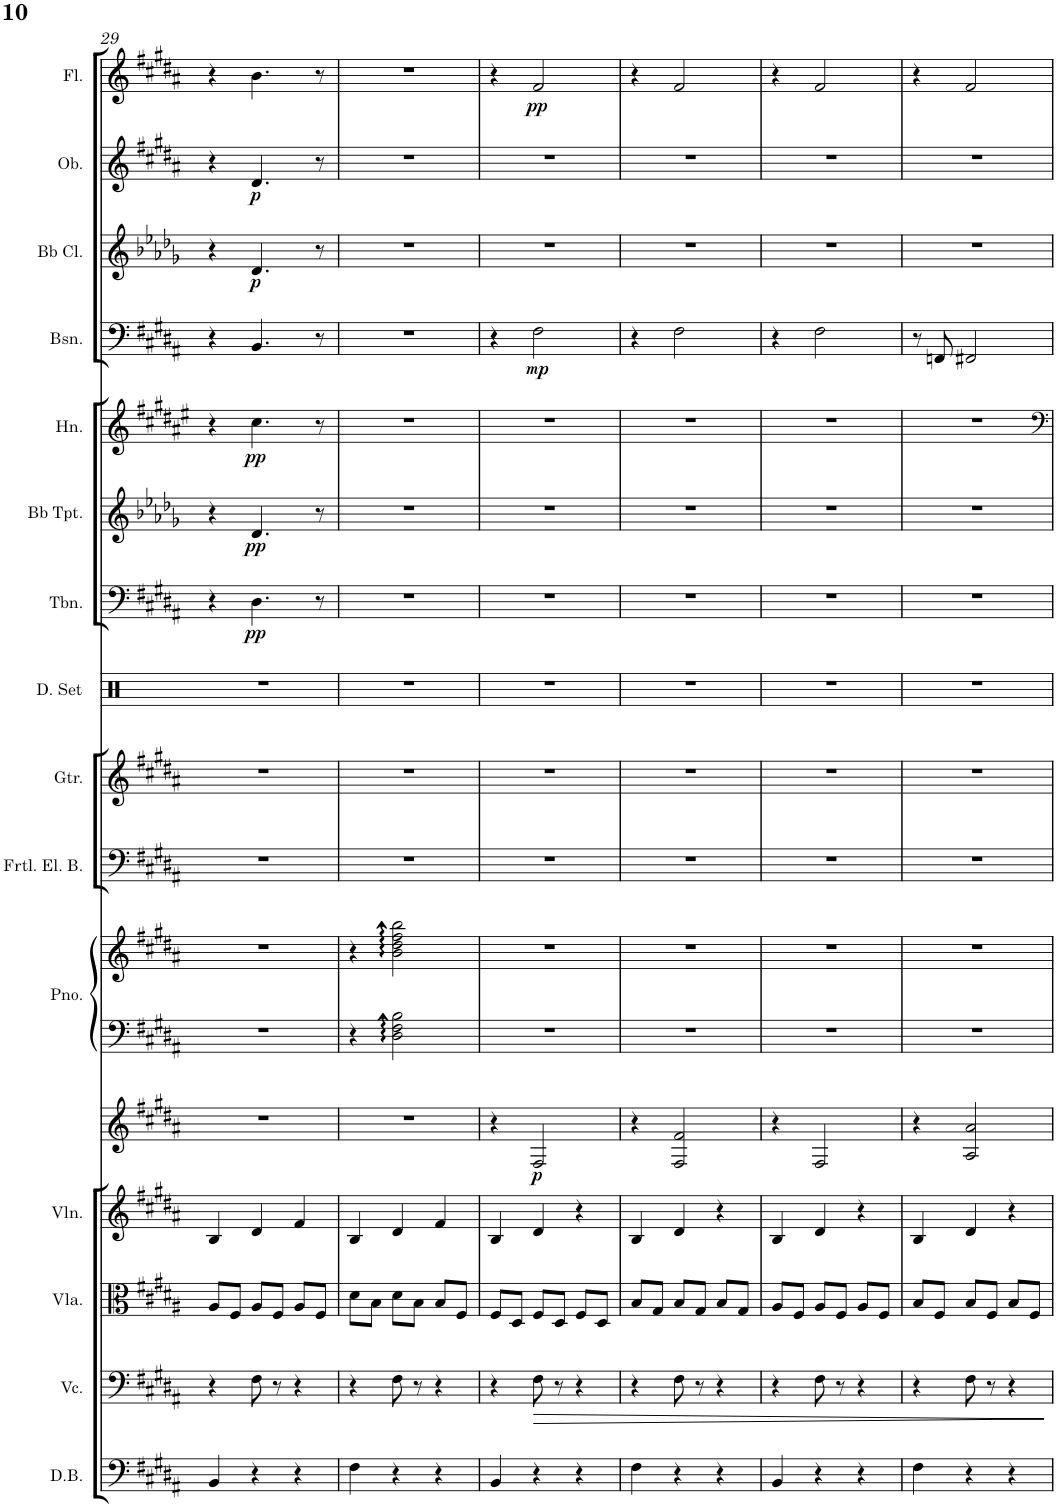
**kern	**kern	**dynam	**kern	**kern	**kern	**dynam	**kern	**kern	**kern	**kern	**kern	**kern	**dynam	**kern	**dynam	**kern	**dynam	**kern	**dynam	**kern	**dynam	**kern	**dynam	**kern	**dynam
*part16	*part15	*part15	*part14	*part13	*part12	*part12	*part11	*part11	*part10	*part9	*part8	*part7	*part7	*part6	*part6	*part5	*part5	*part4	*part4	*part3	*part3	*part2	*part2	*part1	*part1
*staff17	*staff16	*staff16	*staff15	*staff14	*staff13	*staff13	*staff12	*staff11	*staff10	*staff9	*staff8	*staff7	*staff7	*staff6	*staff6	*staff5	*staff5	*staff4	*staff4	*staff3	*staff3	*staff2	*staff2	*staff1	*staff1
*I"Double Bass	*I"Cello	*	*I"Viola	*I"Violin	*I"Voice	*	*I"Piano	*	*I"Fretless Electric Bass	*I"Guitar	*I"Drumset	*I"Trombone	*	*I"Trumpet in Bb	*	*I"Horn in F	*	*I"Bassoon	*	*I"Clarinet in Bb	*	*I"Oboe	*	*I"Flute	*
*I'D.B.	*	*	*I'Vla.	*I'Vln.	*	*	*I'Pno.	*	*I'Frtl. El. B.	*I'Gtr.	*I'D. Set	*I'Tbn.	*	*	*	*I'Hn.	*	*I'Bsn.	*	*	*	*I'Ob.	*	*I'Fl.	*
!!LO:PB:g=z
*clefF4	*clefF4	*	*clefC3	*clefG2	*clefG2	*	*clefF4	*clefG2	*clefF4	*clefG2	*clefX	*clefF4	*	*clefG2	*	*clefG2	*	*clefF4	*	*clefG2	*	*clefG2	*	*clefG2	*
*Trd7c12	*	*	*	*	*	*	*	*	*Trd7c12	*Trd7c12	*	*	*	*Trd1c2	*	*Trd4c7	*	*	*	*Trd1c2	*	*	*	*	*
*k[f#c#g#d#a#]	*k[f#c#g#d#a#]	*	*k[f#c#g#d#a#]	*k[f#c#g#d#a#]	*k[f#c#g#d#a#]	*	*k[f#c#g#d#a#]	*k[f#c#g#d#a#]	*k[f#c#g#d#a#]	*k[f#c#g#d#a#]	*k[f#c#g#d#a#]	*k[f#c#g#d#a#]	*	*k[b-e-a-d-g-]	*	*k[f#c#g#d#a#e#]	*	*k[f#c#g#d#a#]	*	*k[b-e-a-d-g-]	*	*k[f#c#g#d#a#]	*	*k[f#c#g#d#a#]	*
*B:	*B:	*	*B:	*B:	*B:	*	*B:	*B:	*B:	*B:	*B:	*B:	*	*D-:	*	*F#:	*	*B:	*	*D-:	*	*B:	*	*B:	*
*M3/4	*M3/4	*	*M3/4	*M3/4	*M3/4	*	*M3/4	*M3/4	*M3/4	*M3/4	*M3/4	*M3/4	*	*M3/4	*	*M3/4	*	*M3/4	*	*M3/4	*	*M3/4	*	*M3/4	*
=29	=29	=29	=29	=29	=29	=29	=29	=29	=29	=29	=29	=29	=29	=29	=29	=29	=29	=29	=29	=29	=29	=29	=29	=29	=29
4BB/	4r	.	8A#/L	4B/	2.r	.	2.r	2.r	2.r	2.r	2.r	4r	.	4r	.	4r	.	4r	.	4r	.	4r	.	4r	.
.	.	.	8F#/J	.	.	.	.	.	.	.	.	.	.	.	.	.	.	.	.	.	.	.	.	.	.
!	!	!	!	!	!	!	!	!	!	!	!	!	!LO:DY:b	!	!LO:DY:b	!	!LO:DY:b	!	!	!	!LO:DY:b	!	!LO:DY:b	!	!
4r	8F#\	.	8A#/L	4d#/	.	.	.	.	.	.	.	4.D#\	pp	4.d-/	pp	4.cc#\	pp	4.BB/	.	4.d-/	p	4.d#/	p	4.b\	.
.	8r	.	8F#/J	.	.	.	.	.	.	.	.	.	.	.	.	.	.	.	.	.	.	.	.	.	.
4r	4r	.	8A#/L	4f#/	.	.	.	.	.	.	.	.	.	.	.	.	.	.	.	.	.	.	.	.	.
.	.	.	8F#/J	.	.	.	.	.	.	.	.	8r	.	8r	.	8r	.	8r	.	8r	.	8r	.	8r	.
=30	=30	=30	=30	=30	=30	=30	=30	=30	=30	=30	=30	=30	=30	=30	=30	=30	=30	=30	=30	=30	=30	=30	=30	=30	=30
4F#\	4r	.	8d#\L	4B/	2.r	.	4r	4r	2.r	2.r	2.r	2.r	.	2.r	.	2.r	.	2.r	.	2.r	.	2.r	.	2.r	.
.	.	.	8B\J	.	.	.	.	.	.	.	.	.	.	.	.	.	.	.	.	.	.	.	.	.	.
4r	8F#\	.	8d#\L	4d#/	.	.	2D#\ 2F#\ 2B\	2b\ 2dd#\ 2ff#\ 2bb\	.	.	.	.	.	.	.	.	.	.	.	.	.	.	.	.	.
.	8r	.	8B\J	.	.	.	.	.	.	.	.	.	.	.	.	.	.	.	.	.	.	.	.	.	.
4r	4r	.	8B/L	4f#/	.	.	.	.	.	.	.	.	.	.	.	.	.	.	.	.	.	.	.	.	.
.	.	.	8F#/J	.	.	.	.	.	.	.	.	.	.	.	.	.	.	.	.	.	.	.	.	.	.
=31	=31	=31	=31	=31	=31	=31	=31	=31	=31	=31	=31	=31	=31	=31	=31	=31	=31	=31	=31	=31	=31	=31	=31	=31	=31
4BB/	4r	.	8F#/L	4B/	4r	.	2.r	2.r	2.r	2.r	2.r	2.r	.	2.r	.	2.r	.	4r	.	2.r	.	2.r	.	4r	.
.	.	.	8D#/J	.	.	.	.	.	.	.	.	.	.	.	.	.	.	.	.	.	.	.	.	.	.
!	!	!LO:HP:b	!	!	!	!LO:DY:b	!	!	!	!	!	!	!	!	!	!	!	!	!LO:DY:b	!	!	!	!	!	!LO:DY:b
4r	8F#\	>	8F#/L	4d#/	2F#/	p	.	.	.	.	.	.	.	.	.	.	.	2F#\	mp	.	.	.	.	2f#/	pp
.	8r	.	8D#/J	.	.	.	.	.	.	.	.	.	.	.	.	.	.	.	.	.	.	.	.	.	.
4r	4r	.	8F#/L	4r	.	.	.	.	.	.	.	.	.	.	.	.	.	.	.	.	.	.	.	.	.
.	.	.	8D#/J	.	.	.	.	.	.	.	.	.	.	.	.	.	.	.	.	.	.	.	.	.	.
=32	=32	=32	=32	=32	=32	=32	=32	=32	=32	=32	=32	=32	=32	=32	=32	=32	=32	=32	=32	=32	=32	=32	=32	=32	=32
4F#\	4r	.	8B/L	4B/	4r	.	2.r	2.r	2.r	2.r	2.r	2.r	.	2.r	.	2.r	.	4r	.	2.r	.	2.r	.	4r	.
.	.	.	8G#/J	.	.	.	.	.	.	.	.	.	.	.	.	.	.	.	.	.	.	.	.	.	.
4r	8F#\	.	8B/L	4d#/	2F#/ 2f#/	.	.	.	.	.	.	.	.	.	.	.	.	2F#\	.	.	.	.	.	2f#/	.
.	8r	.	8G#/J	.	.	.	.	.	.	.	.	.	.	.	.	.	.	.	.	.	.	.	.	.	.
4r	4r	.	8B/L	4r	.	.	.	.	.	.	.	.	.	.	.	.	.	.	.	.	.	.	.	.	.
.	.	.	8G#/J	.	.	.	.	.	.	.	.	.	.	.	.	.	.	.	.	.	.	.	.	.	.
=33	=33	=33	=33	=33	=33	=33	=33	=33	=33	=33	=33	=33	=33	=33	=33	=33	=33	=33	=33	=33	=33	=33	=33	=33	=33
4BB/	4r	.	8A#/L	4B/	4r	.	2.r	2.r	2.r	2.r	2.r	2.r	.	2.r	.	2.r	.	4r	.	2.r	.	2.r	.	4r	.
.	.	.	8F#/J	.	.	.	.	.	.	.	.	.	.	.	.	.	.	.	.	.	.	.	.	.	.
4r	8F#\	.	8A#/L	4d#/	2F#/	.	.	.	.	.	.	.	.	.	.	.	.	2F#\	.	.	.	.	.	2f#/	.
.	8r	.	8F#/J	.	.	.	.	.	.	.	.	.	.	.	.	.	.	.	.	.	.	.	.	.	.
4r	4r	.	8A#/L	4r	.	.	.	.	.	.	.	.	.	.	.	.	.	.	.	.	.	.	.	.	.
.	.	.	8F#/J	.	.	.	.	.	.	.	.	.	.	.	.	.	.	.	.	.	.	.	.	.	.
=34	=34	=34	=34	=34	=34	=34	=34	=34	=34	=34	=34	=34	=34	=34	=34	=34	=34	=34	=34	=34	=34	=34	=34	=34	=34
4F#\	4r	.	8B/L	4B/	4r	.	2.r	2.r	2.r	2.r	2.r	2.r	.	2.r	.	2.r	.	8r	.	2.r	.	2.r	.	4r	.
.	.	.	8F#/J	.	.	.	.	.	.	.	.	.	.	.	.	.	.	8FFn/	.	.	.	.	.	.	.
4r	8F#\	.	8B/L	4d#/	2A#/ 2a#/	.	.	.	.	.	.	.	.	.	.	.	.	2FF#X/	.	.	.	.	.	2f#/	.
.	8r	.	8F#/J	.	.	.	.	.	.	.	.	.	.	.	.	.	.	.	.	.	.	.	.	.	.
4r	4r	.	8B/L	4r	.	.	.	.	.	.	.	.	.	.	.	.	.	.	.	.	.	.	.	.	.
.	.	.	8F#/J	.	.	.	.	.	.	.	.	.	.	.	.	.	.	.	.	.	.	.	.	.	.
.	.	]	.	.	.	.	.	.	.	.	.	.	.	.	.	.	.	.	.	.	.	.	.	.	.
=	=	=	=	=	=	=	=	=	=	=	=	=	=	=	=	=	=	=	=	=	=	=	=	=	=
*-	*-	*-	*-	*-	*-	*-	*-	*-	*-	*-	*-	*-	*-	*-	*-	*-	*-	*-	*-	*-	*-	*-	*-	*-	*-
